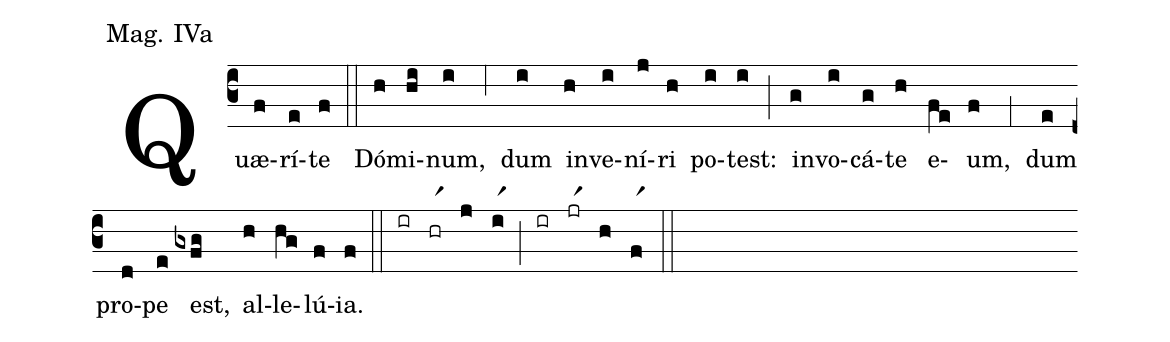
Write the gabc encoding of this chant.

annotation: Mag. IVa;
%%
(c3) Quæ(f)rí(e)te(f) (::) Dó(h)mi(hi)num,(i) (;6) dum(i) in(h)ve(i)ní(j)ri(h) po(i)test:(i) (;) in(g)vo(i)cá(g)te(h) e(fe)um,(f) (;1) dum(e) pro(d)pe(e) est,(gxfg) al(h)le(hg)lú(f)ia.(f) (::) (ir)(hrr1)(j)(ir1)(;)(ir)(jrr1)(h)(fr1)(::)
